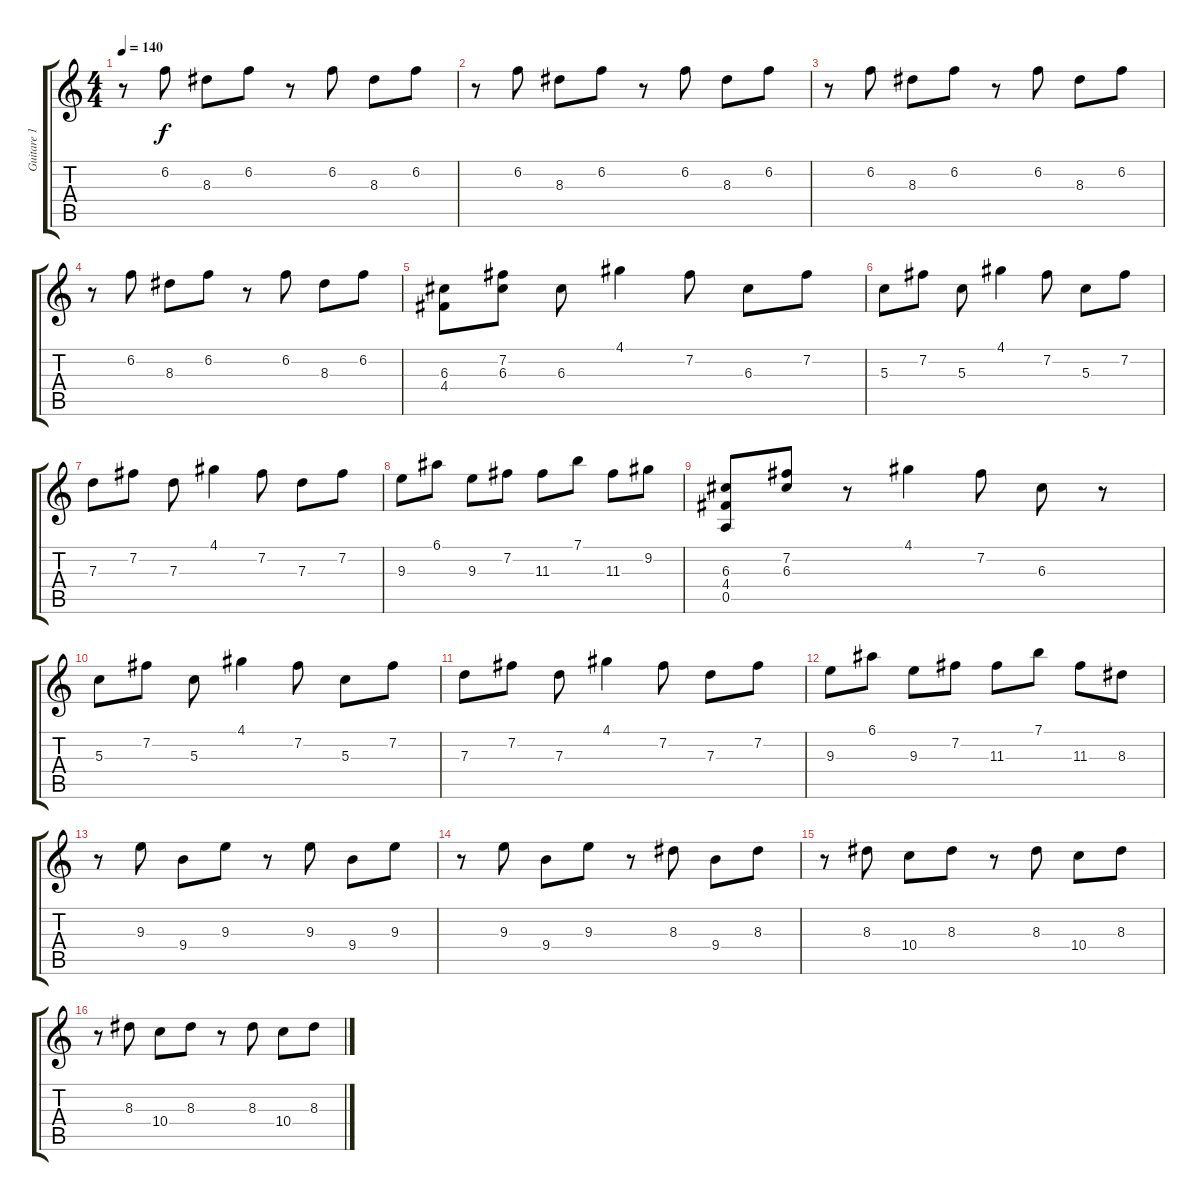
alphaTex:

\track ("Guitare 1" "Guitare 1") {instrument distortionguitar}
\staff {score tabs}
\tuning (E4 B3 G3 D3 A2 E2) {hide}
\ts (4 4)
\tempo 140
\clef g2
\ks c
r.8{dy f} 6.2.8 8.3.8 6.2.8 r.8 6.2.8 8.3.8 6.2.8 |
r.8 6.2.8 8.3.8 6.2.8 r.8 6.2.8 8.3.8 6.2.8 |
r.8 6.2.8 8.3.8 6.2.8 r.8 6.2.8 8.3.8 6.2.8 |
r.8 6.2.8 8.3.8 6.2.8 r.8 6.2.8 8.3.8 6.2.8 |
(6.3 4.4).8{instrument distortionguitar} (7.2 6.3).8 6.3.8 4.1.4 7.2.8 6.3.8 7.2.8 |
5.3.8 7.2.8 5.3.8 4.1.4 7.2.8 5.3.8 7.2.8 |
7.3.8 7.2.8 7.3.8 4.1.4 7.2.8 7.3.8 7.2.8 |
9.3.8 6.1.8 9.3.8 7.2.8 11.3.8 7.1.8 11.3.8 9.2.8 |
(6.3 4.4 0.5).8 (7.2 6.3).8 r.8 4.1.4 7.2.8 6.3.8 r.8 |
5.3.8 7.2.8 5.3.8 4.1.4 7.2.8 5.3.8 7.2.8 |
7.3.8 7.2.8 7.3.8 4.1.4 7.2.8 7.3.8 7.2.8 |
9.3.8 6.1.8 9.3.8 7.2.8 11.3.8 7.1.8 11.3.8 8.3.8 |
r.8 9.3.8 9.4.8 9.3.8 r.8 9.3.8 9.4.8 9.3.8 |
r.8 9.3.8 9.4.8 9.3.8 r.8 8.3.8 9.4.8 8.3.8 |
r.8 8.3.8 10.4.8 8.3.8 r.8 8.3.8 10.4.8 8.3.8 |
r.8 8.3.8 10.4.8 8.3.8 r.8 8.3.8 10.4.8 8.3.8
